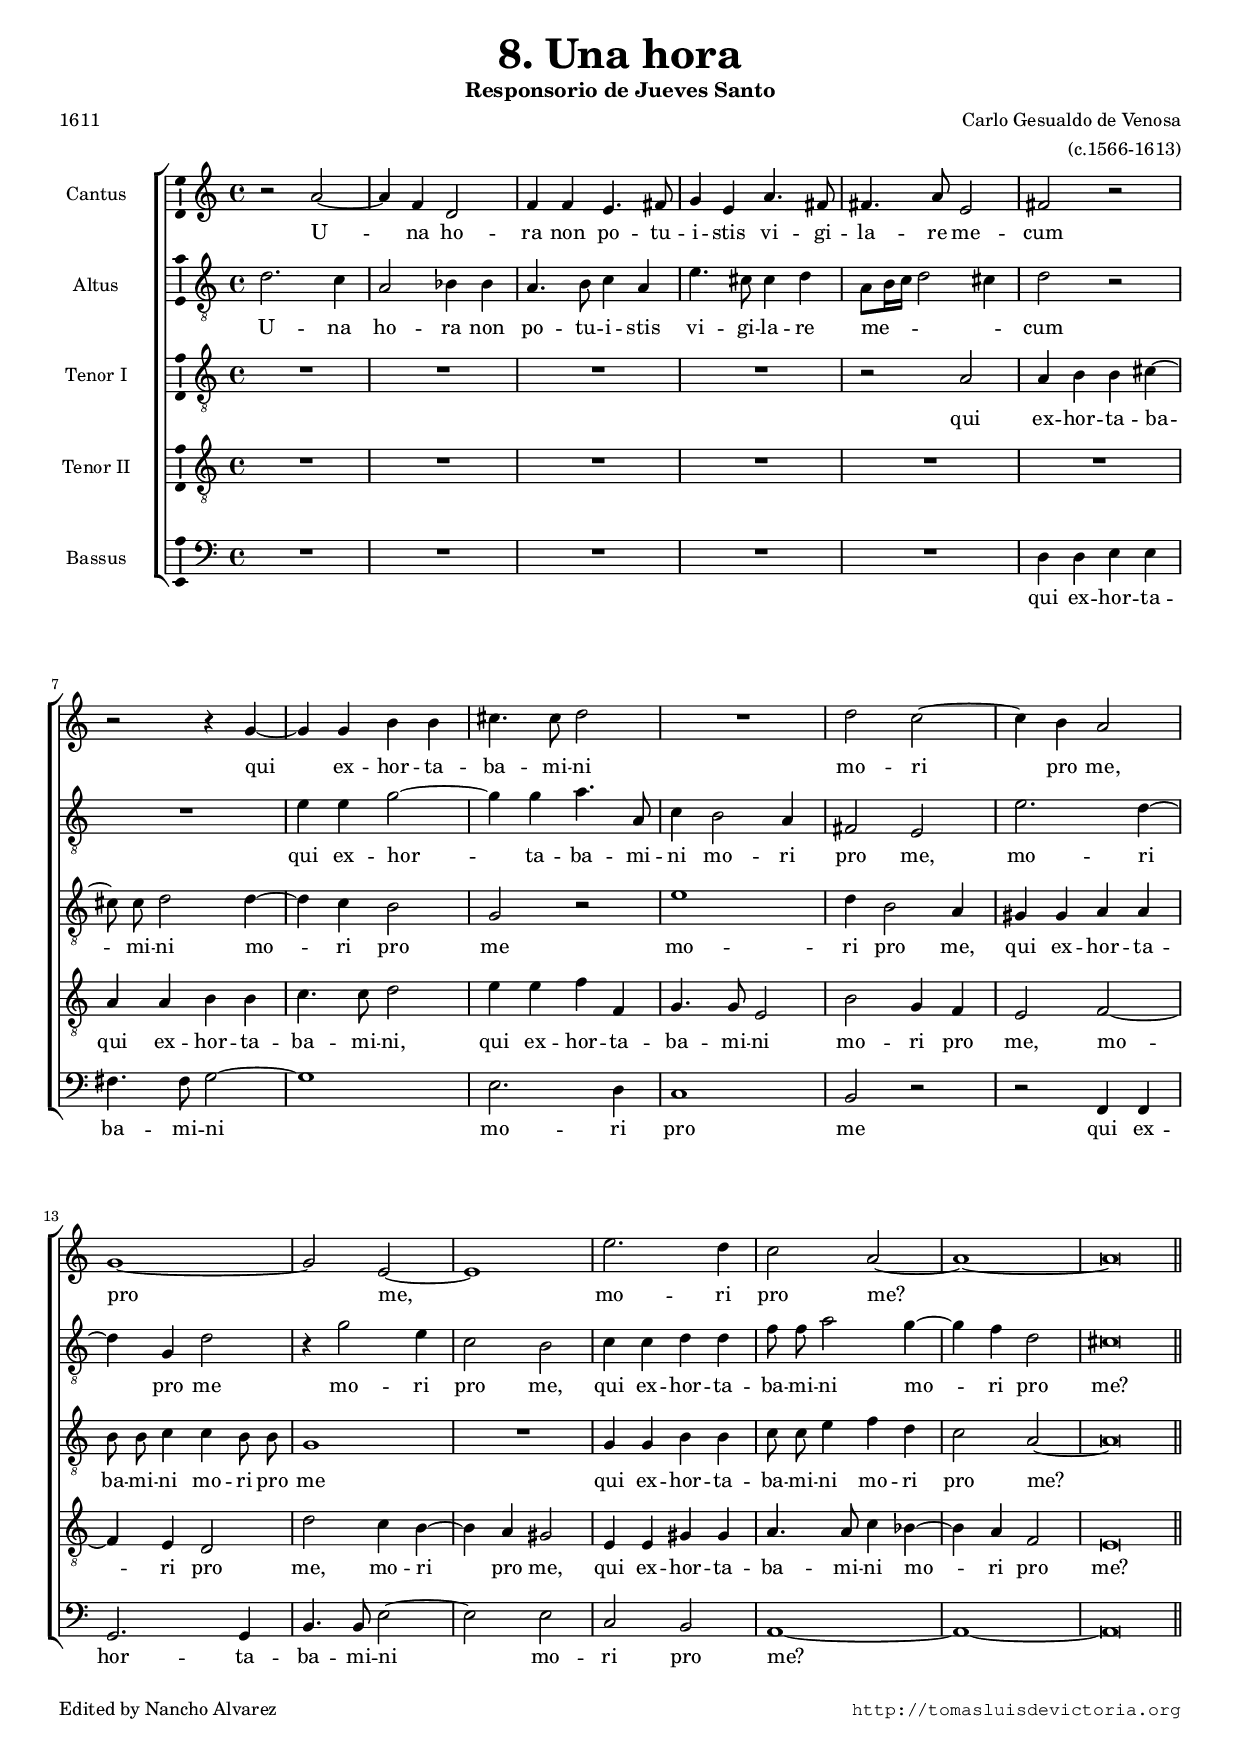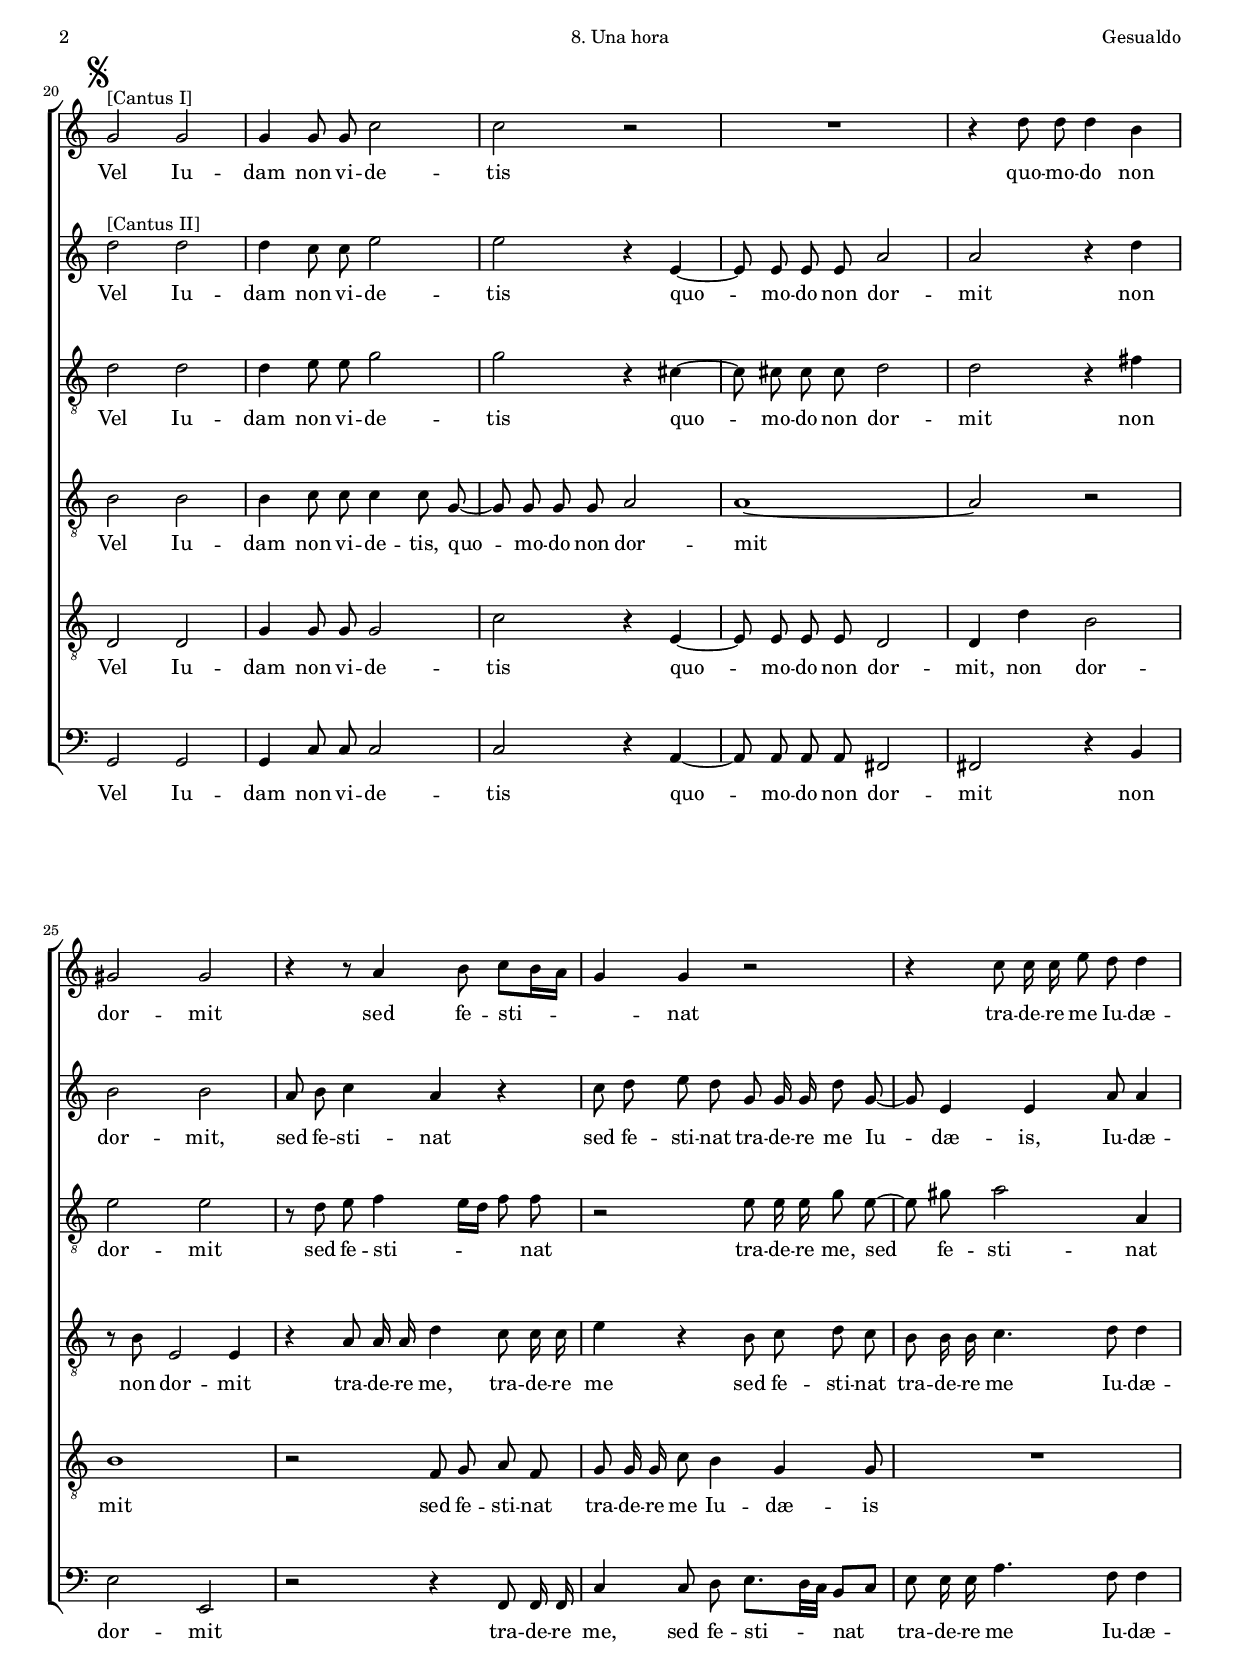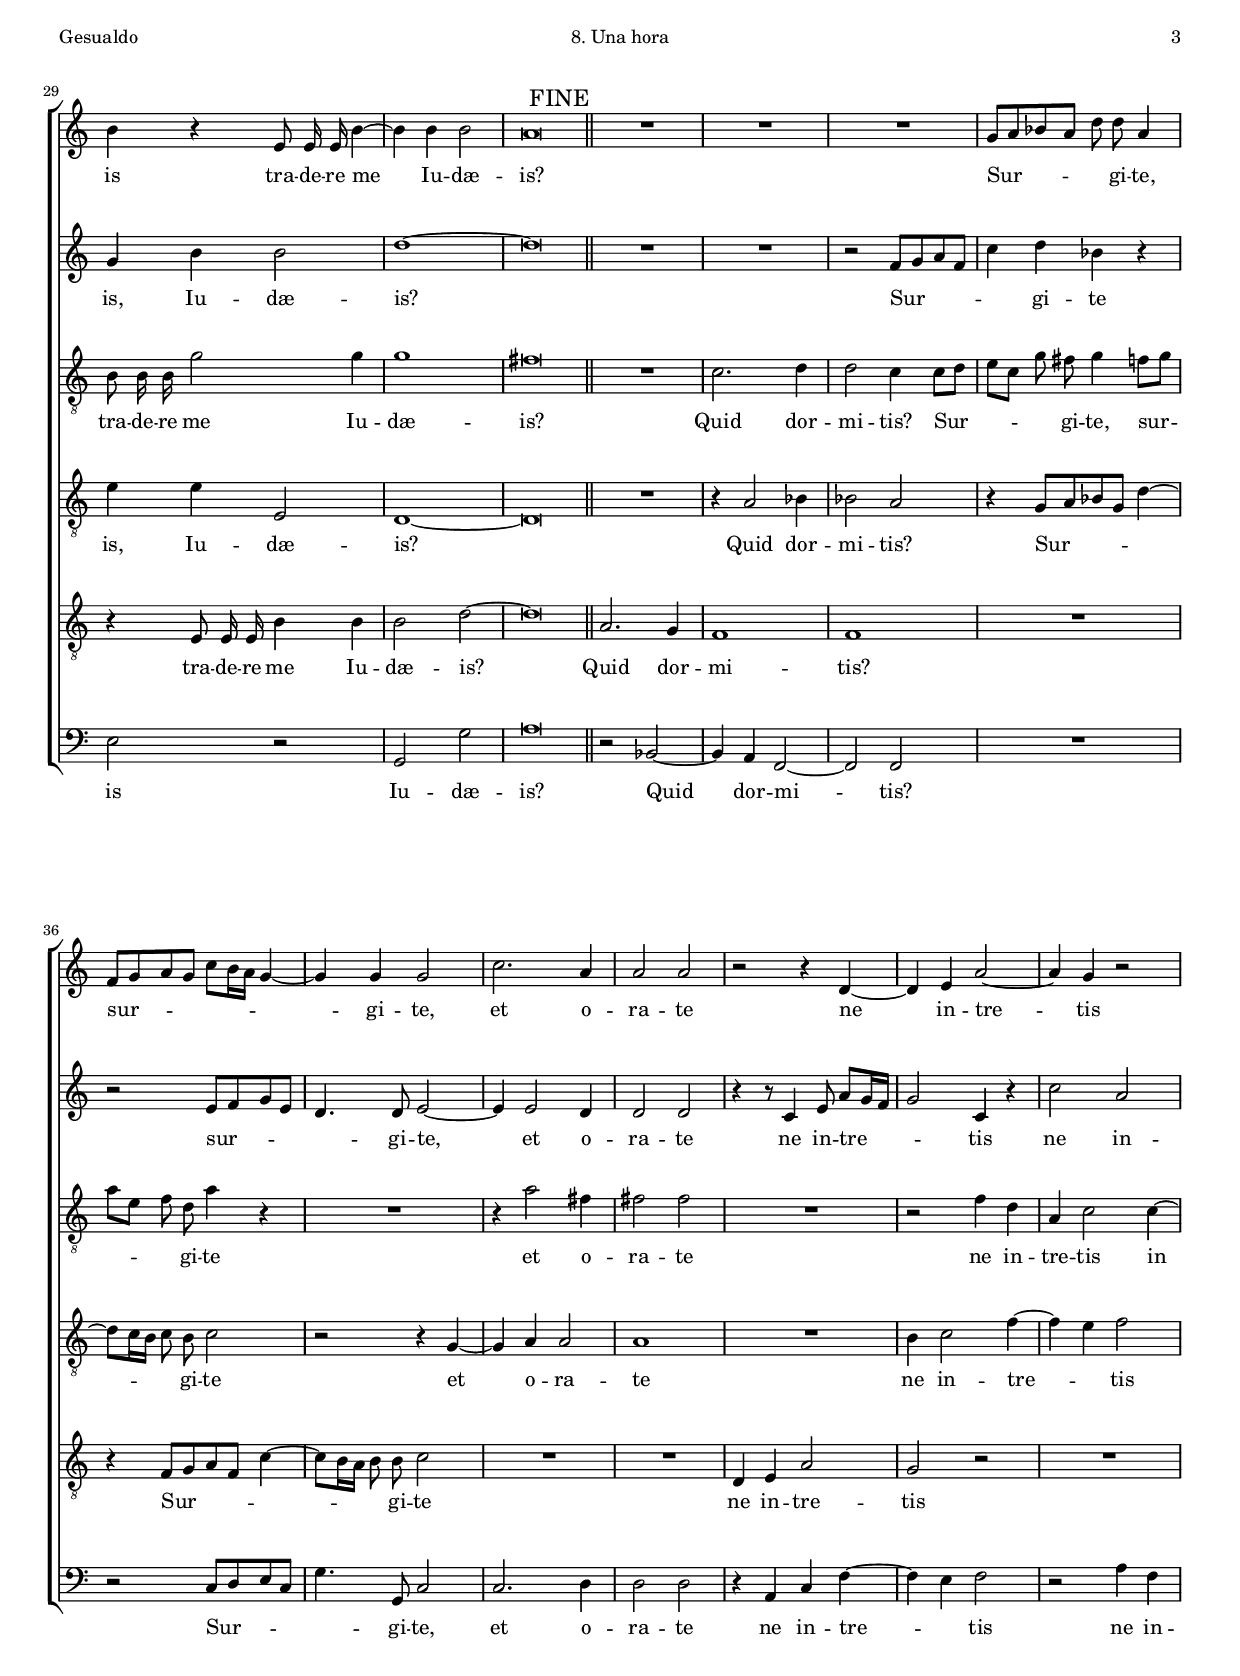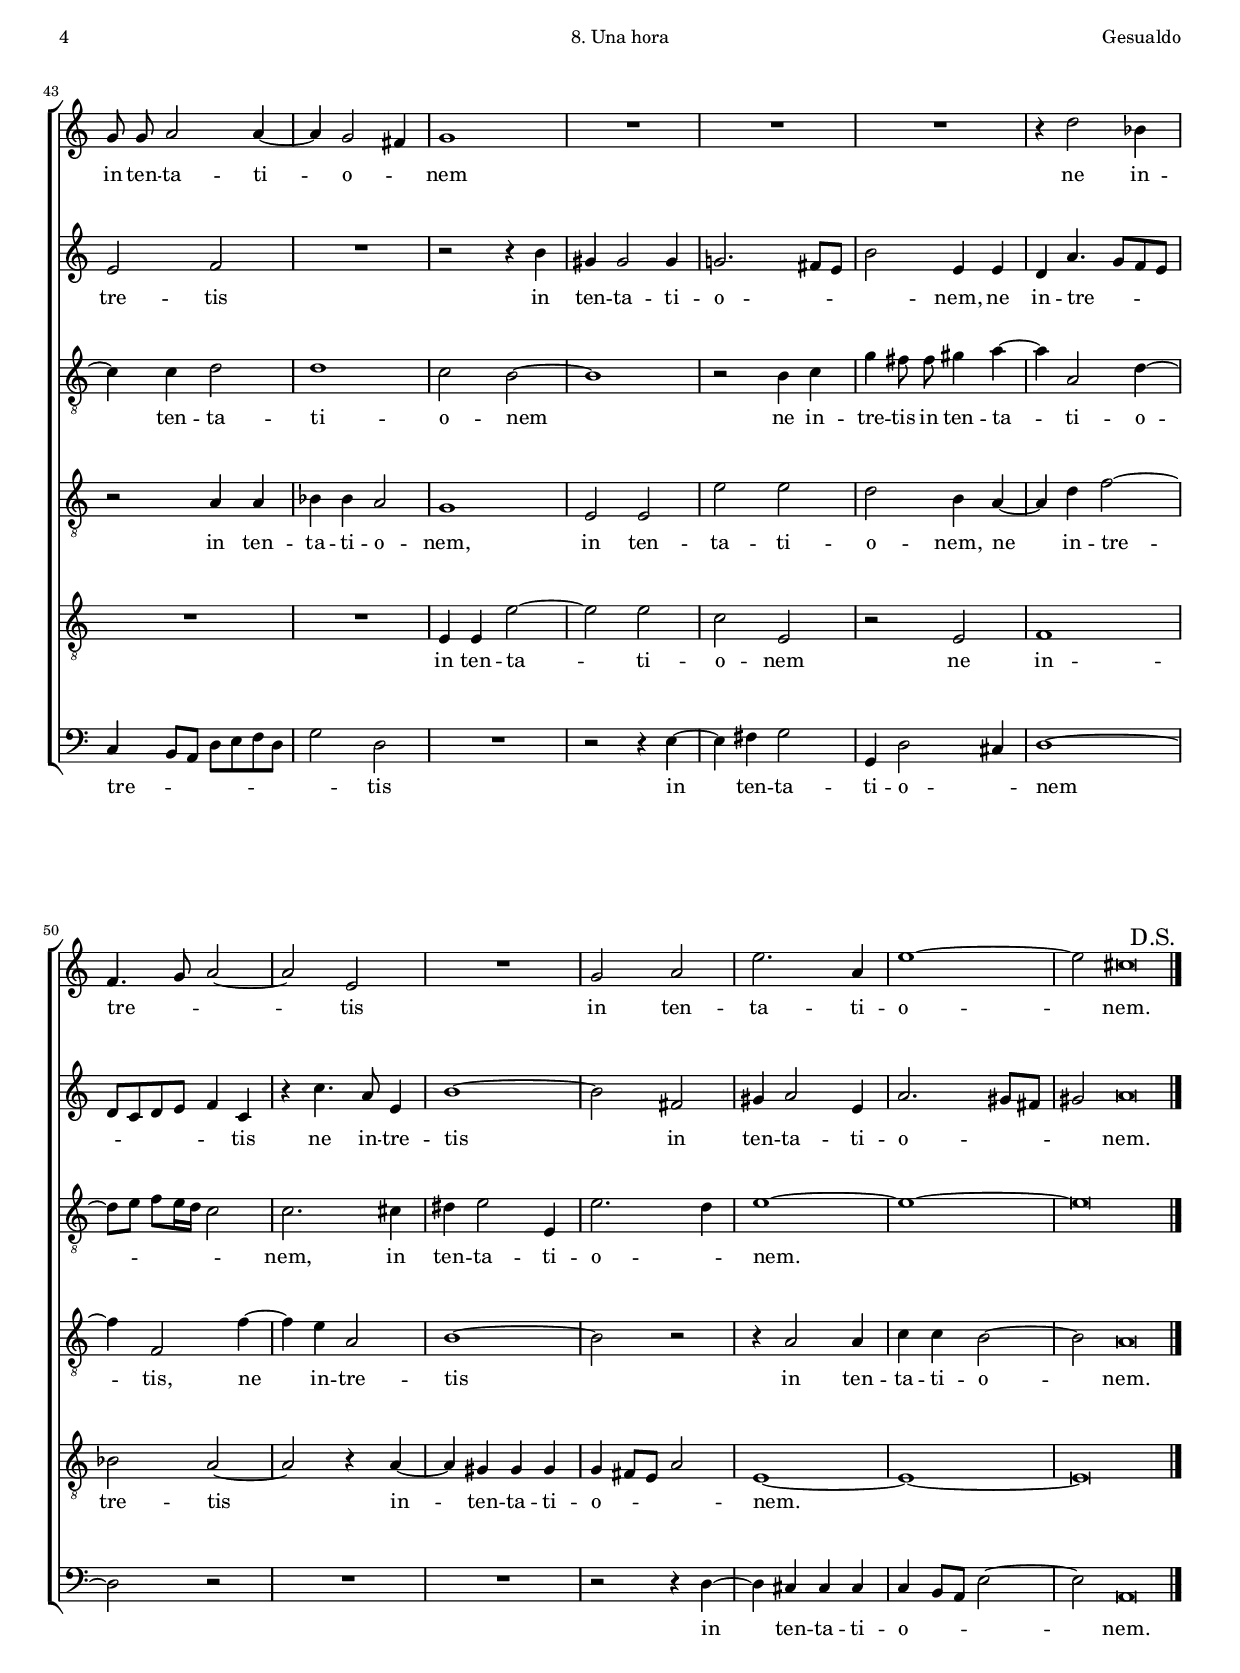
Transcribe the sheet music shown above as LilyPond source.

\version "2.18.0"

#(set-default-paper-size "a4")
#(set-global-staff-size 16.0)
#(ly:set-option 'point-and-click #f)
%mobile -s13.5 -i1.5

mtempo={\tempo 4 = 100}
mtempob={\tempo 4 = 50}
ss=\once \set suggestAccidentals = ##t

htitle="8. Una hora"
hcomposer="Gesualdo"

\header {
	title=\markup{\fontsize #3 "8. Una hora"}
	subtitle=\markup {"Responsorio de Jueves Santo"}
	%subsubtitle=\markup{\null \vspace #1 }
	composer=\markup{\right-column{ "Carlo Gesualdo de Venosa"  "(c.1566-1613)"}}
        pdfauthor=\composer
	poet="1611"
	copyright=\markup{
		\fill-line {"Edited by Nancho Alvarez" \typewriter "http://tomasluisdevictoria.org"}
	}
%	tagline=""
}


global={\key c \major \time 4/4 \skip 1*19 \bar "||" \break
				\skip 1*12 \bar "||" %\break
				\skip 1*25 \bar "|." }


cantus=\relative c''{
        r2 a ~
        a4 f d2
        f4 f e4. fis8
        g4 e a4. fis8
        fis4. a8 e2
        fis2 r
        r2 r4 g ~
        g g b b
        cis4. cis8 d2
        R1
        d2 c ~
        c4 b a2
        g1 ~
        g2 e ~
        e1
        e'2. d4
        c2 a ~
        a1 ~
        a\breve*1/2
        \mark \markup { \musicglyph #"scripts.segno" }
	s4*0^\markup{"[Cantus I]"}
	g2 g
	g4 g8 g c2
	c r
	R1
	r4 d8 d d4 b
	gis2 gis
	r4 r8 a4 b8 c[ b16 a]
	g4 g r2
	r4 c8 c16 c e8 d d4
	b r e,8 e16 e b'4 ~
	b b b2
	a\breve*1/2
	\override Score.RehearsalMark.self-alignment-X = #right
	\override Score.RehearsalMark.break-visibility = #'#(#t #t #f)
	\mark \markup{"FINE"}
	R1*3
	g8[ a bes a] d8 d a4
	f8[ g a g] c[ b16 a] g4 ~
	g4 g g2
	c2. a4
	a2 a
	r2 r4 d, ~
	d e a2 ~
	a4 g r2
	g8 g a2 a4 ~
	a g2 fis4
	g1
	R1*3
	r4 d'2 bes4
	f4. g8 a2 ~
	a e
	R1
	g2 a
	e'2. a,4
	e'1 ~
	e2 \mtempob cis\breve*1/4
	\mark \markup{"D.S."}
	
}

cantusdos=\relative c''{
	R1*19
	s4*0^\markup{"[Cantus II]"}
	d2 d
	d4 c8 c e2
	e r4 e, ~
	e8 e e e a2
	a r4 d
	b2 b
	a8 b c4 a r
	c8 d e d g, g16 g d'8 g, ~
	g8 e4 e a8 a4
	g4 b b2
	d1 ~
	d\breve*1/2
	R1*2
	r2 f,8[ g a f]
	c'4 d bes r
	r2 e,8[ f g e]
	d4. d8 e2 ~
	e4 e2 d4
	d2 d
	r4 r8 c4 e8 a8[ g16 f]
	g2 c,4 r
	c'2 a
	e f
	R1
	r2 r4 b
	gis4 gis2 gis4
	g!2. fis8[ e]
	b'2 e,4 e
	d a'4. g8[ f e]
	d8[ c d e] f4 c
	r4 c'4. a8 e4
	b'1 ~
	b2 fis
	gis4 a2 e4
	a2. gis8[ fis]
	gis2 a\breve*1/4
	
}

altus=\relative c'{
	d2. c4
	a2 bes4 bes
	a4. b8 c4 a
	e'4. cis8 cis4 d
	a8[ b16 c] d2 cis4
	d2 r
	R1
	e4 e g2 ~
	g4 g a4. a,8
	c4 b2 a4
	fis2 e
	e'2. d4 ~
	d4 g, d'2
	r4 g2 e4
	c2 b
	c4 c d d
	f8 f a2 g4 ~
	g f d2
	cis\breve*1/2
	d2 d
	d4 e8 e g2
	g r4 cis,4 ~
	cis8 cis cis cis d2
	d r4 fis4
	e2 e
	r8 d e f4 e16[ d] f8 f
	r2 e8 e16 e g8 e ~
	e gis a2 a,4
	b8 b16 b g'2 g4
	g1
	fis\breve*1/2
	R1
	c2. d4
	d2 c4 c8[ d]
	e[ c] g'8 fis g4 f8[ g]
	a8[ e] f8 d a'4 r
	R1
	r4 a2 fis4
	fis2 fis
	R1
	r2 \ss f4 d
	a4 c2 c4 ~
	c c d2
	d1
	c2 b ~
	b1
	r2 b4 c 
	g'4 fis8 fis gis4 a ~
	a a,2 d4 ~
	d8[ e] f[ e16 d] c2
	c2. cis4
	dis4 e2 e,4
	e'2. d4
	e1 ~
	e ~
	e\breve*1/2
	
}

tenor=\relative c'{
	R1*4
	r2 a
	a4 b b cis ~
	cis!8 cis d2 d4 ~ % el ! es porque coincide con cambio de linea, creo que es bug de lilypond
	d c b2
	g r
	e'1
	d4 b2 a4
	gis gis a a 
	b8 b c4 c b8 b
	g1
	R1
	g4 g b b
	c8 c e4 f d
	c2 a ~
	a\breve*1/2
	b2 b
	b4 c8 c c4 c8 g ~
	g8 g g g a2
	a1 ~
	a2 r
	r8 b e,2 e4
	r4 a8 a16 a d4 c8 c16 c
	e4 r b8 c d c
	b8 b16 b c4. d8 d4
	e4 e e,2
	d1 ~
	d\breve*1/2
	R1
	r4 a'2 bes4
	bes2 a
	r4 g8[ a bes g] d'4 ~
	d8[ c16 b] c8 b c2
	r2 r4 g ~
	g4 a a2
	a1
	R1
	b4 c2 f4 ~
	f e f2
	r2 a,4 a
	bes bes a2
	g1
	e2 e
	e'2 e
	d b4 a ~
	a d f2 ~
	f4 f,2 f'4 ~
	f4 e a,2
	b1 ~
	b2 r
	r4 a2 a4
	c c b2 ~
	b a\breve*1/4
}

tenordos=\relative c'{
	R1*6
	a4 a b b
	c4. c8 d2
	e4 e f f,
	g4. g8 e2
	b'2 g4 f 
	e2 f ~
	f4 e d2
	d'2 c4 b ~
	b4 a gis2
	e4 e gis gis
	a4. a8 c4 bes ~
	bes a f2
	e\breve*1/2
	d2 d
	g4 g8 g g2
	c2 r4 e, ~
	e8 e e e d2
	d4 d' b2
	b1
	r2 f8 g a f
	g8 g16 g c8 b4 g g8
	R1
	r4 e8 e16 e b'4 b
	b2 d ~
	d\breve*1/2
	a2. g4
	f1
	f
	R1
	r4 f8[ g a f] c'4 ~
	c8[ b16 a] b8 b c2
	R1*2
	d,4 e a2
	g2 r
	R1*3
	e4 e e'2 ~
	e e
	c e,
	r2 e
	f1 bes2 a ~
	a r4 a ~
	a4 gis gis gis
	g4 fis8[ e] a2
	e1 ~
	e ~
	e\breve*1/2
}

bassus=\relative c{
	R1*5
	d4 d e e
	fis4. fis8 g2 ~
	g1
	e2. d4
	c1
	b2 r
	r f4 f
	g2. g4
	b4. b8 e2 ~
	e e 
	c b
	a1 ~
	a ~
	a\breve*1/2
	g2 g
	g4 c8 c c2
	c r4 a ~
	a8 a a a fis2
	fis r4 b
	e2 e,
	r2 r4 f8 f16 f c'4 c8 d e8.[ d32 c] b8[ c]
	e8 e16 e a4. f8 f4
	e2 r
	g,2 g'
	a\breve*1/2
	r2 bes,2 ~
	bes4 a f2 ~
	f f
	R1
	r2 c'8[ d e c]
	g'4. g,8 c2
	c2. d4
	d2 d
	r4 a c f ~
	f e f2
	r2 a4 f 
	c b8[ a] d8[ e f d]
	g2 d
	R1
	r2 r4 e ~
	e4 fis g2
	g,4 d'2 cis4
	d1 ~
	d2 r
	R1*2
	r2 r4 d4 ~
	d cis cis cis
	c4 b8[ a] e'2 ~
	e a,\breve*1/4
	
}


textocantus=\lyricmode{
U -- na ho -- ra non po -- tu -- i -- stis
vi -- gi -- la -- re me -- cum
qui ex -- hor -- ta -- ba -- mi -- ni
mo -- ri pro me,
pro me,
mo -- ri pro me?
Vel Iu -- dam non vi -- de -- tis
quo -- mo -- do non dor -- mit
sed fe -- sti -- _ nat
tra -- de -- re me Iu -- dæ -- is
tra -- de -- re me Iu -- dæ -- is?
Sur -- _ gi -- te,
sur -- _ _ gi -- te,
et o -- ra -- te
ne in -- tre -- tis
in ten -- ta -- ti -- o -- _ nem
ne in -- tre -- _ _ tis
in ten -- ta -- ti -- o -- nem.
}

textocantusdos=\lyricmode{
Vel Iu -- dam non vi -- de -- tis
quo -- mo -- do non dor -- mit
non dor -- mit,
sed fe -- sti -- nat
sed fe -- sti -- nat
tra -- de -- re me Iu -- dæ -- is,
Iu -- dæ -- is,
Iu -- dæ -- is?
Sur -- _ gi -- te
sur -- _ gi -- te,
et o -- ra -- te
ne in -- tre -- _ tis
ne in -- tre -- tis
in ten -- ta -- ti -- o -- _ _ nem,
ne in -- tre -- _ _ _ tis
ne in -- tre -- tis
in ten -- ta -- ti -- o -- _ _ nem.
}

textoaltus=\lyricmode{
U -- na ho -- ra non po -- tu -- i -- stis
vi -- gi -- la -- re me -- _ _ cum
qui ex -- hor -- ta -- ba -- mi -- ni
mo -- ri pro me,
mo -- ri pro me
mo -- ri pro me,
qui ex -- hor -- ta -- ba -- mi -- ni
mo -- ri pro me?
Vel Iu -- dam non vi -- de -- tis
quo -- mo -- do non dor -- mit
non dor -- mit
sed fe -- sti -- _ _ nat
tra -- de -- re me,
sed fe -- sti -- nat
tra -- de -- re me Iu -- dæ -- is?
Quid dor -- mi -- tis?
Sur -- _ _ gi -- te,
sur -- _ _ gi -- te
et o -- ra -- te
ne in -- tre -- tis in ten -- ta -- ti -- o -- nem
ne in -- tre -- tis in ten -- ta -- ti -- o -- _ _ nem,
in ten -- ta -- ti -- o -- _ nem.
}

textotenor=\lyricmode{
qui ex -- hor -- ta -- ba -- mi -- ni
mo -- ri pro me
mo -- ri pro me,
qui ex -- hor -- ta -- ba -- mi -- ni 
mo -- ri pro me
qui ex -- hor -- ta -- ba -- mi -- ni
mo -- ri pro me?
Vel Iu -- dam non vi -- de -- tis,
quo -- mo -- do non dor -- mit
non dor -- mit
tra -- de -- re me,
tra -- de -- re me
sed fe -- sti -- nat 
tra -- de -- re me Iu -- dæ -- is,
Iu -- dæ -- is?
Quid dor -- mi -- tis?
Sur -- _ _ gi -- te
et o -- ra -- te
ne in -- tre -- _ tis
in ten -- ta -- ti -- o -- nem,
in ten -- ta -- ti -- o -- nem,
ne in -- tre -- tis,
ne in -- tre -- tis
in ten -- ta -- ti -- o -- nem.
}

textotenordos=\lyricmode{
qui ex -- hor -- ta -- ba -- mi -- ni,
qui ex -- hor -- ta -- ba -- mi -- ni
mo -- ri pro me,
mo -- ri pro me,
mo -- ri pro me,
qui ex -- hor -- ta -- ba -- mi -- ni
mo -- ri pro me?
Vel Iu -- dam non vi -- de -- tis
quo -- mo -- do non dor -- mit,
non dor -- mit
sed fe -- sti -- nat
tra -- de -- re me Iu -- dæ -- is
tra -- de -- re me Iu -- dæ -- is?
Quid dor -- mi -- tis?
Sur -- _ _ gi -- te
ne in -- tre -- tis
in ten -- ta -- ti -- o -- nem
ne in -- tre -- tis
in -- ten -- ta -- ti -- o -- _ _ nem.
}

textobassus=\lyricmode{
qui ex -- hor -- ta -- ba -- mi -- ni
mo -- ri pro me
qui ex -- hor -- ta -- ba -- mi -- ni
mo -- ri pro me?
Vel Iu -- dam non vi -- de -- tis
quo -- mo -- do non dor -- mit
non dor -- mit
tra -- de -- re me,
sed fe -- sti -- nat tra -- de -- re me 
Iu -- dæ -- is
Iu -- dæ -- is?
Quid dor -- mi -- tis?
Sur -- _ gi -- te,
et o -- ra -- te
ne in -- tre -- _ tis
ne in -- tre -- _ _ _ tis
in ten -- ta -- ti -- o -- _ nem
in ten -- ta -- ti -- o -- _ _ nem.
}



\score {
\new ChoirStaff<<

	\new Staff <<\global
	\new Voice="v1" {
		\set Staff.instrumentName="Cantus " % "Cantus I "
		\clef "treble"
		\cantus }
	\new Lyrics \lyricsto "v1" {\textocantus }
	>>

	\new Staff \with{\remove "Ambitus_engraver"} <<\global
	\new Voice="v5" {
		\set Staff.instrumentName="Cantus II " 
		\clef "treble"
		\cantusdos }
	\new Lyrics \lyricsto "v5" {\textocantusdos }
	>>

	
	\new Staff << \global
	\new Voice="v2" {
		\set Staff.instrumentName="Altus "
		\clef "G_8" 
		\altus}
	\new Lyrics \lyricsto "v2" {\textoaltus }
	>>

	
	\new Staff <<\global
	\new Voice="v3" {
		\set Staff.instrumentName="Tenor I "
		\clef "G_8"
		\tenor }
	\new Lyrics \lyricsto "v3" {\textotenor }
	>>
	
	
	\new Staff <<\global
	\new Voice="v6" {
		\set Staff.instrumentName="Tenor II "
		\clef "G_8"
		\tenordos }
	\new Lyrics \lyricsto "v6" {\textotenordos }
	>>
	

	\new Staff <<\global
	\new Voice="v4" {
		\set Staff.instrumentName="Bassus "
		\clef "bass" 
		\bassus }
	\new Lyrics \lyricsto "v4" {\textobassus}
	>>
	
>>

\layout{ 
	\context {\Lyrics 
		\override VerticalAxisGroup.staff-affinity = #UP
		\override VerticalAxisGroup.nonstaff-relatedstaff-spacing =
			#'((basic-distance . 0) (minimum-distance . 0) (padding . 1))
		\override LyricText.font-size = #1.2
		\override LyricHyphen.minimum-distance = #0.5
	}
	\context {\Score 
		tempoHideNote = ##t
		\override BarNumber.padding = #2 
	}
	\context {\Voice 
		%melismaBusyProperties = #'()
		autoBeaming = ##f
	}
	\context {\Staff 
                \RemoveEmptyStaves
                \override VerticalAxisGroup.remove-first = ##t
		\override VerticalAxisGroup.staff-staff-spacing =
			#'((basic-distance . 11) (minimum-distance . 0) (padding . 1))
		\consists Ambitus_engraver 
		\override LigatureBracket.padding = #1
	}
}

%\midi { \mtempo }

}


\paper{
	evenHeaderMarkup=\markup  \fill-line { \fromproperty #'page:page-number-string \htitle \hcomposer }
	oddHeaderMarkup= \markup  \fill-line { \on-the-fly #not-first-page \hcomposer \on-the-fly #not-first-page \htitle \on-the-fly #not-first-page \fromproperty #'page:page-number-string }
	%system-count=20
	%page-count = 8
	%systems-per-page = 3
	ragged-last-bottom = ##f
	indent=1.8\cm
	system-system-spacing =
	#'((basic-distance . 20) (minimum-distance . 0) (padding . 5))
	top-system-spacing = % header
	#'((basic-distance . 9) (minimum-distance . 0) (padding . 0))
	last-bottom-spacing = % footer
	#'((basic-distance . 12) (minimum-distance . 0) (padding . 0))
	%markup-system-spacing.padding = #1.5
}
